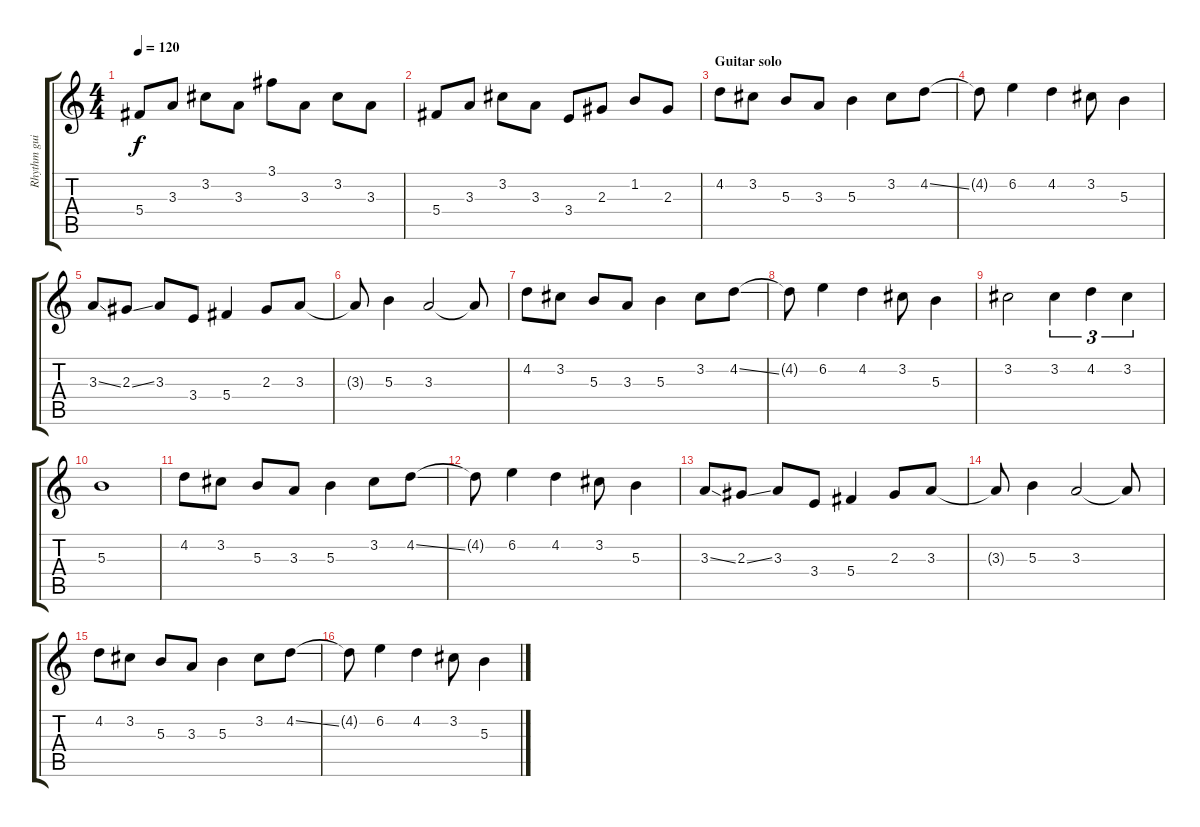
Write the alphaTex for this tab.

\track ("Rhythm guitar" "Rhythm gui") {instrument acousticguitarsteel}
\staff {score tabs}
\tuning (Eb4 Bb3 Gb3 Db3 Ab2 Eb2) {hide}
\ts (4 4)
\tempo 120
\clef g2
\ks c
5.4.8{dy f} 3.3.8 3.2.8 3.3.8 3.1.8 3.3.8 3.2.8 3.3.8 |
5.4.8 3.3.8 3.2.8 3.3.8 3.4.8 2.3.8 1.2.8 2.3.8 |
\section ("" "Guitar solo")
4.2.8 3.2.8 5.3.8 3.3.8 5.3.4 3.2.8 4.2{ss}.8 |
4.2{t}.8 6.2.4 4.2.4 3.2.8 5.3.4 |
3.3{ss}.8 2.3{ss}.8 3.3.8 3.4.8 5.4.4 2.3.8 3.3.8 |
3.3{t}.8 5.3.4 3.3.2 3.3{t}.8 |
4.2.8 3.2.8 5.3.8 3.3.8 5.3.4 3.2.8 4.2{ss}.8 |
4.2{t}.8 6.2.4 4.2.4 3.2.8 5.3.4 |
3.2.2 3.2.4{tu (3 2)} 4.2.4{tu (3 2)} 3.2.4{tu (3 2)} |
5.3.1 |
4.2.8 3.2.8 5.3.8 3.3.8 5.3.4 3.2.8 4.2{ss}.8 |
4.2{t}.8 6.2.4 4.2.4 3.2.8 5.3.4 |
3.3{ss}.8 2.3{ss}.8 3.3.8 3.4.8 5.4.4 2.3.8 3.3.8 |
3.3{t}.8 5.3.4 3.3.2 3.3{t}.8 |
4.2.8 3.2.8 5.3.8 3.3.8 5.3.4 3.2.8 4.2{ss}.8 |
4.2{t}.8 6.2.4 4.2.4 3.2.8 5.3.4
